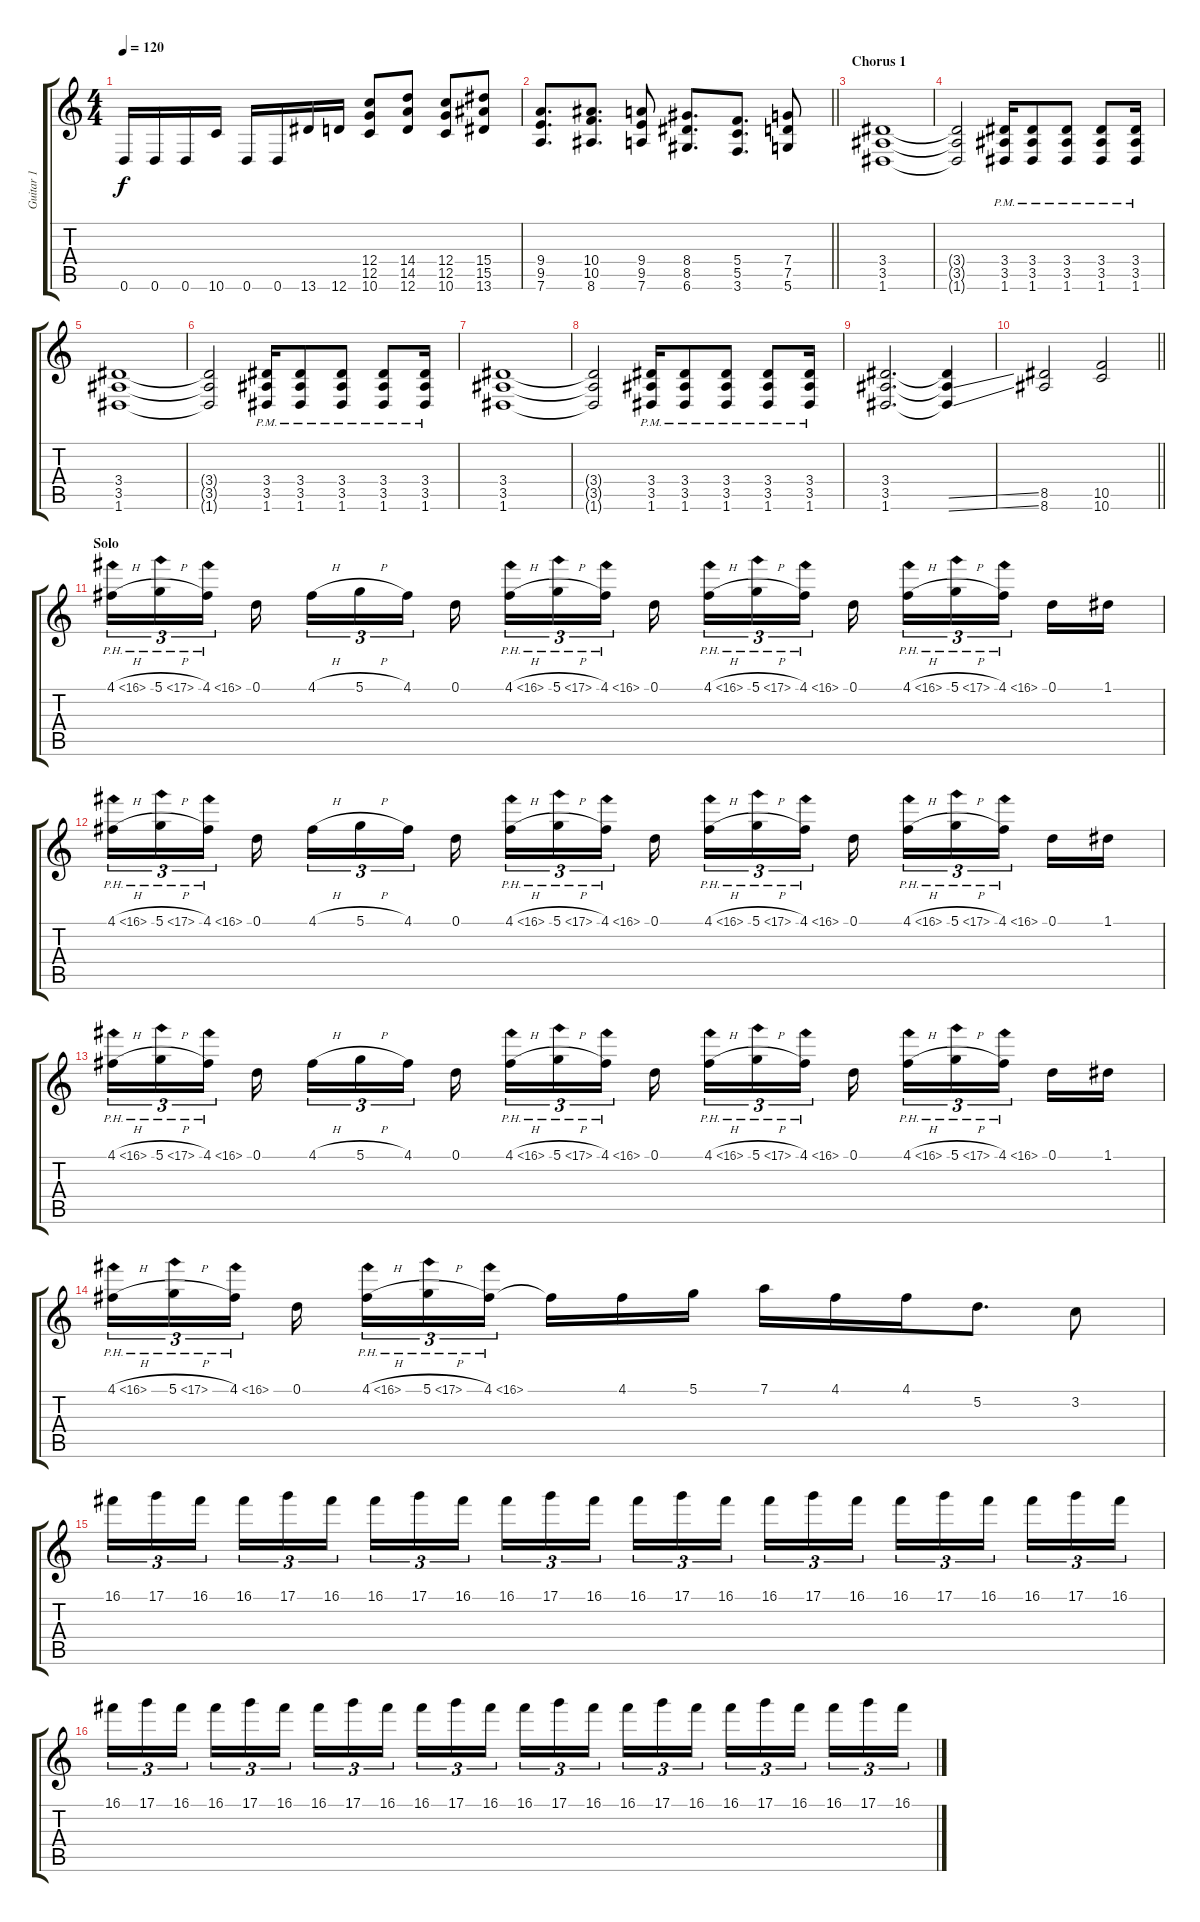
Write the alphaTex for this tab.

\track ("Guitar 1" "Guitar 1") {instrument distortionguitar}
\staff {score tabs}
\tuning (D4 A3 F3 C3 G2 D2) {hide}
\ts (4 4)
\tempo 120
\clef g2
\ks c
0.6.16{dy f} 0.6.16 0.6.16 10.6.16 0.6.16 0.6.16 13.6.16 12.6.16 (12.4 12.5 10.6).8 (14.4 14.5 12.6).8 (12.4 12.5 10.6).8 (15.4 15.5 13.6).8 |
\barLineRight lightlight
(9.4 9.5 7.6).8{d} (10.4 10.5 8.6).8{d} (9.4 9.5 7.6).8 (8.4 8.5 6.6).8{d} (5.4 5.5 3.6).8{d} (7.4 7.5 5.6).8 |
\section ("" "Chorus 1")
(3.4 3.5 1.6).1 |
(3.4{t} 3.5{t} 1.6{t}).2 (3.4{pm} 3.5{pm} 1.6{pm}).16 (3.4{pm} 3.5{pm} 1.6{pm}).8 (3.4{pm} 3.5{pm} 1.6{pm}).8 (3.4{pm} 3.5{pm} 1.6{pm}).8 (3.4{pm} 3.5{pm} 1.6{pm}).16 |
(3.4 3.5 1.6).1 |
(3.4{t} 3.5{t} 1.6{t}).2 (3.4{pm} 3.5{pm} 1.6{pm}).16 (3.4{pm} 3.5{pm} 1.6{pm}).8 (3.4{pm} 3.5{pm} 1.6{pm}).8 (3.4{pm} 3.5{pm} 1.6{pm}).8 (3.4{pm} 3.5{pm} 1.6{pm}).16 |
(3.4 3.5 1.6).1 |
(3.4{t} 3.5{t} 1.6{t}).2 (3.4{pm} 3.5{pm} 1.6{pm}).16 (3.4{pm} 3.5{pm} 1.6{pm}).8 (3.4{pm} 3.5{pm} 1.6{pm}).8 (3.4{pm} 3.5{pm} 1.6{pm}).8 (3.4{pm} 3.5{pm} 1.6{pm}).16 |
(3.4 3.5 1.6).2{d} (3.4{t} 3.5{ss t} 1.6{ss t}).4 |
\barLineRight lightlight
(8.5 8.6).2 (10.5 10.6).2 |
\section ("" "Solo")
4.1{ph 12 h}.16{tu (3 2) volume 14 balance 8} 5.1{ph 12 h}.16{tu (3 2)} 4.1{ph 12}.16{tu (3 2) beam splitsecondary} 0.1.16{beam splitsecondary} 4.1{h}.16{tu (3 2)} 5.1{h}.16{tu (3 2)} 4.1.16{tu (3 2) beam splitsecondary} 0.1.16{beam splitsecondary} 4.1{ph 12 h}.16{tu (3 2)} 5.1{ph 12 h}.16{tu (3 2)} 4.1{ph 12}.16{tu (3 2)} 0.1.16{beam splitsecondary} 4.1{ph 12 h}.16{tu (3 2)} 5.1{ph 12 h}.16{tu (3 2)} 4.1{ph 12}.16{tu (3 2) beam splitsecondary} 0.1.16 4.1{ph 12 h}.16{tu (3 2)} 5.1{ph 12 h}.16{tu (3 2)} 4.1{ph 12}.16{tu (3 2) beam splitsecondary} 0.1.16 1.1.16 |
4.1{ph 12 h}.16{tu (3 2)} 5.1{ph 12 h}.16{tu (3 2)} 4.1{ph 12}.16{tu (3 2) beam splitsecondary} 0.1.16{beam splitsecondary} 4.1{h}.16{tu (3 2)} 5.1{h}.16{tu (3 2)} 4.1.16{tu (3 2) beam splitsecondary} 0.1.16{beam splitsecondary} 4.1{ph 12 h}.16{tu (3 2)} 5.1{ph 12 h}.16{tu (3 2)} 4.1{ph 12}.16{tu (3 2)} 0.1.16{beam splitsecondary} 4.1{ph 12 h}.16{tu (3 2)} 5.1{ph 12 h}.16{tu (3 2)} 4.1{ph 12}.16{tu (3 2) beam splitsecondary} 0.1.16 4.1{ph 12 h}.16{tu (3 2)} 5.1{ph 12 h}.16{tu (3 2)} 4.1{ph 12}.16{tu (3 2) beam splitsecondary} 0.1.16 1.1.16 |
4.1{ph 12 h}.16{tu (3 2)} 5.1{ph 12 h}.16{tu (3 2)} 4.1{ph 12}.16{tu (3 2) beam splitsecondary} 0.1.16{beam splitsecondary} 4.1{h}.16{tu (3 2)} 5.1{h}.16{tu (3 2)} 4.1.16{tu (3 2) beam splitsecondary} 0.1.16{beam splitsecondary} 4.1{ph 12 h}.16{tu (3 2)} 5.1{ph 12 h}.16{tu (3 2)} 4.1{ph 12}.16{tu (3 2)} 0.1.16{beam splitsecondary} 4.1{ph 12 h}.16{tu (3 2)} 5.1{ph 12 h}.16{tu (3 2)} 4.1{ph 12}.16{tu (3 2) beam splitsecondary} 0.1.16 4.1{ph 12 h}.16{tu (3 2)} 5.1{ph 12 h}.16{tu (3 2)} 4.1{ph 12}.16{tu (3 2) beam splitsecondary} 0.1.16 1.1.16 |
4.1{ph 12 h}.16{tu (3 2)} 5.1{ph 12 h}.16{tu (3 2)} 4.1{ph 12}.16{tu (3 2) beam splitsecondary} 0.1.16{beam splitsecondary} 4.1{ph 12 h}.16{tu (3 2)} 5.1{ph 12 h}.16{tu (3 2)} 4.1{ph 12}.16{tu (3 2) beam splitsecondary} 4.1{t}.16 4.1.16 5.1.16 7.1.16 4.1.16 4.1.16 5.2.8{d} 3.2.8 |
16.1.16{tu (3 2) volume 13} 17.1.16{tu (3 2)} 16.1.16{tu (3 2) beam splitsecondary} 16.1.16{tu (3 2)} 17.1.16{tu (3 2)} 16.1.16{tu (3 2)} 16.1.16{tu (3 2)} 17.1.16{tu (3 2)} 16.1.16{tu (3 2) beam splitsecondary} 16.1.16{tu (3 2)} 17.1.16{tu (3 2)} 16.1.16{tu (3 2)} 16.1.16{tu (3 2)} 17.1.16{tu (3 2)} 16.1.16{tu (3 2) beam splitsecondary} 16.1.16{tu (3 2)} 17.1.16{tu (3 2)} 16.1.16{tu (3 2)} 16.1.16{tu (3 2)} 17.1.16{tu (3 2)} 16.1.16{tu (3 2) beam splitsecondary} 16.1.16{tu (3 2)} 17.1.16{tu (3 2)} 16.1.16{tu (3 2)} |
16.1.16{tu (3 2)} 17.1.16{tu (3 2)} 16.1.16{tu (3 2) beam splitsecondary} 16.1.16{tu (3 2)} 17.1.16{tu (3 2)} 16.1.16{tu (3 2)} 16.1.16{tu (3 2)} 17.1.16{tu (3 2)} 16.1.16{tu (3 2) beam splitsecondary} 16.1.16{tu (3 2)} 17.1.16{tu (3 2)} 16.1.16{tu (3 2)} 16.1.16{tu (3 2)} 17.1.16{tu (3 2)} 16.1.16{tu (3 2) beam splitsecondary} 16.1.16{tu (3 2)} 17.1.16{tu (3 2)} 16.1.16{tu (3 2)} 16.1.16{tu (3 2)} 17.1.16{tu (3 2)} 16.1.16{tu (3 2) beam splitsecondary} 16.1.16{tu (3 2)} 17.1.16{tu (3 2)} 16.1.16{tu (3 2)}
